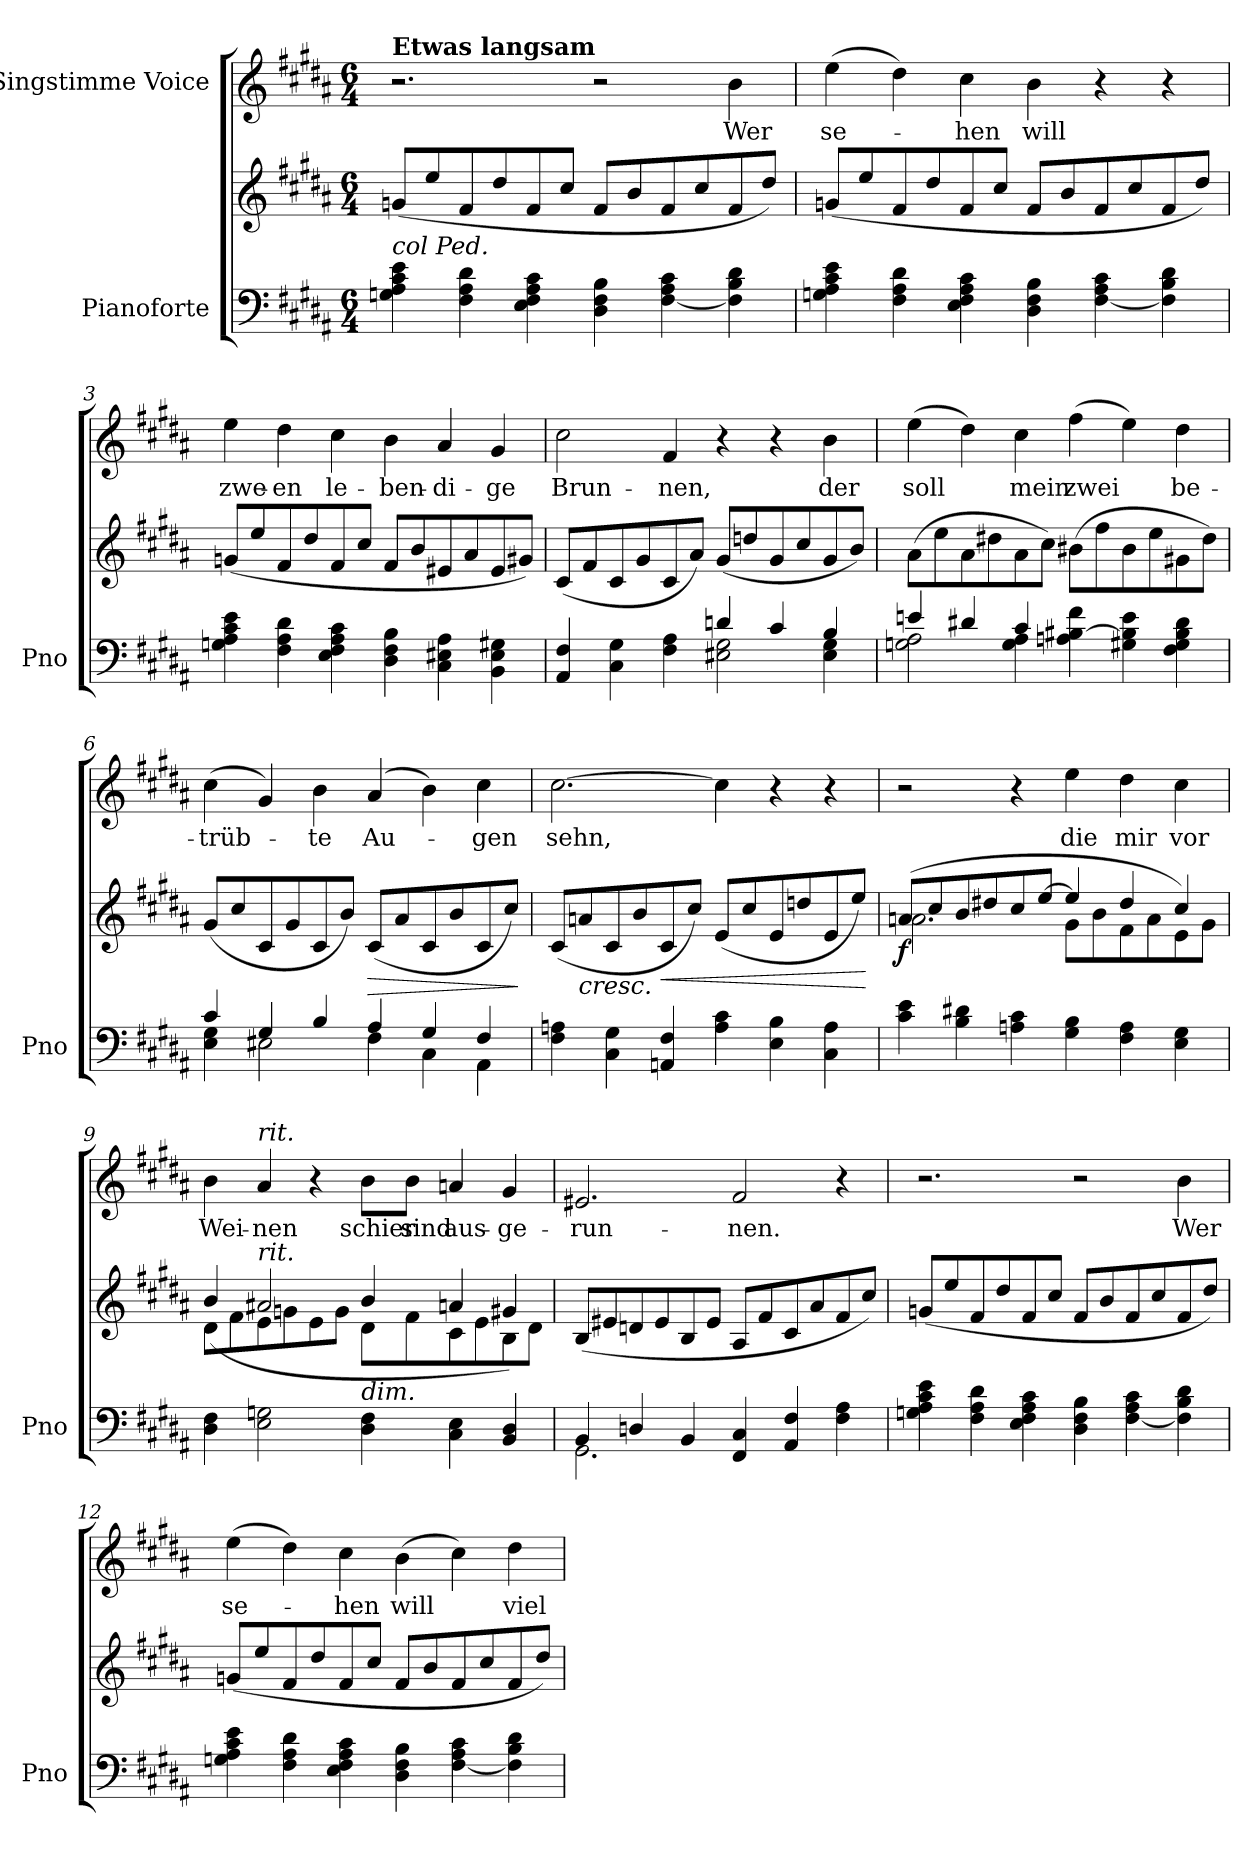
**kern	**kern	**dynam	**kern	**text
*part2	*part2	*part2	*part1	*part1
*staff3	*staff2	*staff2/3	*staff1	*staff1
*I"Pianoforte	*	*	*I"Singstimme Voice	*
*I'Pno	*	*	*	*
*clefF4	*clefG2	*	*clefG2	*
*k[f#c#g#d#a#]	*k[f#c#g#d#a#]	*	*k[f#c#g#d#a#]	*
*M6/4	*M6/4	*	*M6/4	*
=1	=1	=1	=1	=1
!	!	!	!LO:TX:a:B:t=Etwas langsam	!
!LO:TX:i:t=col Ped.	!	!	!	!
!	!	!LO:DY:a	!	!
!	!	!LO:DY:n=1:a	!	!
4Gn\ 4A#\ 4c#\ 4e\	(8gn/L	p other-dynamics	2.r	.
.	8ee/	.	.	.
4F#\ 4A#\ 4d#\	8f#/	.	.	.
.	8dd#/	.	.	.
4E\ 4F#\ 4A#\ 4c#\	8f#/	.	.	.
.	8cc#/J	.	.	.
4D#\ 4F#\ 4B\	8f#/L	.	2r	.
.	8b/	.	.	.
[4F#\ 4A#\ 4c#\	8f#/	.	.	.
.	8cc#/	.	.	.
4F#\] 4B\ 4d#\	8f#/	.	4b\	Wer
.	8dd#/J)	.	.	.
=2	=2	=2	=2	=2
4Gn\ 4A#\ 4c#\ 4e\	(8gn/L	.	(4ee\	se-
.	8ee/	.	.	.
4F#\ 4A#\ 4d#\	8f#/	.	4dd#\)	.
.	8dd#/	.	.	.
4E\ 4F#\ 4A#\ 4c#\	8f#/	.	4cc#\	-hen
.	8cc#/J	.	.	.
4D#\ 4F#\ 4B\	8f#/L	.	4b\	will
.	8b/	.	.	.
[4F#\ 4A#\ 4c#\	8f#/	.	4r	.
.	8cc#/	.	.	.
4F#\] 4B\ 4d#\	8f#/	.	4r	.
.	8dd#/J)	.	.	.
=3	=3	=3	=3	=3
4Gn\ 4A#\ 4c#\ 4e\	(8gn/L	.	4ee\	zwe-
.	8ee/	.	.	.
4F#\ 4A#\ 4d#\	8f#/	.	4dd#\	-en
.	8dd#/	.	.	.
4E\ 4F#\ 4A#\ 4c#\	8f#/	.	4cc#\	le-
.	8cc#/J	.	.	.
4D#\ 4F#\ 4B\	8f#/L	.	4b\	-ben-
.	8b/	.	.	.
4C#\ 4E#X\ 4A#\	8e#X/	.	4a#/	-di-
.	8a#/	.	.	.
4BB\ 4E#\ 4G#i\	8e#/	.	4g#/	-ge
.	8g#i/J)	.	.	.
=4	=4	=4	=4	=4
*^	*	*	*	*
4AA#/ 4F#/	2.ryy	(8c#/L	.	2cc#\	Brun-
.	.	8f#/	.	.	.
4C#\ 4G#\	.	8c#/	.	.	.
.	.	8g#/	.	.	.
4F#\ 4A#\	.	8c#/	.	4f#/	-nen,
.	.	8a#/J)	.	.	.
2E#X\ 2G#\	4dn/	(8g#/L	.	4r	.
.	.	8ddn/	.	.	.
.	4c#/	8g#/	.	4r	.
.	.	8cc#/	.	.	.
4E#\ 4G#\	4B/	8g#/	.	4b\	der
.	.	8b/J)	.	.	.
=5	=5	=5	=5	=5	=5
2Gn\ 2A#\	4en/	(8a#\L	.	(4ee\	soll
.	.	8ee\	.	.	.
.	4d#X/	8a#\	.	4dd#\)	.
.	.	8dd#X\	.	.	.
4G\ 4A#\	4c#/	8a#\	.	4cc#\	mein
.	.	8cc#\J)	.	.	.
4An\ [>4B#X\ 4f#\	2.ryy	(8b#X\L	.	(4ff#\	zwei
.	.	8ff#\	.	.	.
4G#X\ 4B#\] 4e\	.	8b#\	.	4ee\)	.
.	.	8ee\	.	.	.
4F#\ 4G#\ 4B#\ 4d#\	.	8g#X\	.	4dd#\	be-
.	.	8dd#\J)	.	.	.
=6	=6	=6	=6	=6	=6
4c#/	4E\ 4G#\	(8g#/L	.	(4cc#\	-trüb-
.	.	8cc#/	.	.	.
4G#/	2E#X\	8c#/	.	4g#/)	.
.	.	8g#/	.	.	.
4B/	.	8c#/	.	4b\	-te
.	.	8b/J)	.	.	.
!	!	!	!LO:HP:b	!	!
4A#/	4F#\	(8c#/L	>	(4a#/	Au-
.	.	8a#/	.	.	.
4G#/	4C#\	8c#/	.	4b\)	.
.	.	8b/	.	.	.
4F#/	4AA#\	8c#/	.	4cc#\	-gen
.	.	8cc#/J)	.	.	.
*v	*v	*	*	*	*
.	.	]	.	.
=7	=7	=7	=7	=7
4F#\ 4An\	(8c#/L	.	[2.cc#\	sehn,
!	!	!LO:HP:b	!	!
.	8an/	<	.	.
4C#\ 4G#\	8c#/	.	.	.
.	8b/	.	.	.
!	!	!LO:HP:b	!	!
4AAn/ 4F#/	8c#/	<	.	.
.	8cc#/J)	.	.	.
4A\ 4c#\	(8e/L	.	4cc#\]	.
.	8cc#/	.	.	.
4E\ 4B\	8e/	.	4r	.
.	8ddn/	.	.	.
4C#\ 4A\	8e/	.	4r	.
.	8ee/J)	.	.	.
.	.	[	.	.
=8	=8	=8	=8	=8
*	*^	*	*	*
!	!	!	!LO:DY:b	!	!
4c#\ 4e\	(8an/L	2.a\	f	2r	.
.	8cc#/	.	.	.	.
4B\ 4d#X\	8b/	.	.	.	.
.	8dd#X/	.	.	.	.
4An\ 4c#\	8cc#/	.	.	4r	.
.	[8ee/J	.	.	.	.
4G#\ 4B\	4ee/]	8g#\L	[	4ee\	die
.	.	8b\	.	.	.
4F#\ 4A\	4dd#/	8f#\	.	4dd#\	mir
.	.	8a\	.	.	.
4E\ 4G#\	4cc#/)	8e\	.	4cc#\	vor
.	.	8g#\J	.	.	.
=9	=9	=9	=9	=9	=9
4D#\ 4F#\	8d#\L	(>4b/	.	4b\	Wei-
.	8f#\	.	.	.	.
!	!	!	!	!LO:TX:i:t=rit.	!
!	!LO:TX:i:t=rit.	!	!	!	!
2E\ 2Gn\	8e\	2a#X/	.	4a#/	-nen
.	8gn\	.	.	.	.
.	8e\	.	.	4r	.
.	(8g\J	.	.	.	.
!	!LO:TX:b:i:t=dim.	!	!	!	!
4D#\ 4F#\	8d#\L	4b/	.	8b\L	schier
.	8f#\	.	.	8b\J	sind
4C#\ 4E\	8c#\	4an/	.	4an/	aus-
.	8e\	.	.	.	.
4BB/ 4D#/	8B\	4g#X/)	.	4g#/	-ge-
.	8d#\J	.	.	.	.
*	*v	*v	*	*	*
=10	=10	=10	=10	=10
*^	*	*	*	*
4BB/	2.GG#\	(8B/L	.	2.e#X/	run-
.	.	8e#X/	.	.	.
4Dn/	.	8dn/	.	.	.
.	.	8e#/	.	.	.
4BB/	.	8B/	.	.	.
.	.	8e#/J	.	.	.
4FF#/ 4C#/	2.ryy	8A#/L	.	2f#/	-nen.
.	.	8f#/	.	.	.
4AA#/ 4F#/	.	8c#/	.	.	.
.	.	8a#/	.	.	.
4F#\ 4A#\	.	8f#/	.	4r	.
.	.	8cc#/J)	.	.	.
*v	*v	*	*	*	*
=11	=11	=11	=11	=11
4Gn\ 4A#\ 4c#\ 4e\	(8gn/L	.	2.r	.
.	8ee/	.	.	.
4F#\ 4A#\ 4d#\	8f#/	.	.	.
.	8dd#/	.	.	.
4E\ 4F#\ 4A#\ 4c#\	8f#/	.	.	.
.	8cc#/J	.	.	.
4D#\ 4F#\ 4B\	8f#/L	.	2r	.
.	8b/	.	.	.
[4F#\ 4A#\ 4c#\	8f#/	.	.	.
.	8cc#/	.	.	.
4F#\] 4B\ 4d#\	8f#/	.	4b\	Wer
.	8dd#/J)	.	.	.
=12	=12	=12	=12	=12
4Gn\ 4A#\ 4c#\ 4e\	(8gn/L	.	(4ee\	se-
.	8ee/	.	.	.
4F#\ 4A#\ 4d#\	8f#/	.	4dd#\)	.
.	8dd#/	.	.	.
4E\ 4F#\ 4A#\ 4c#\	8f#/	.	4cc#\	-hen
.	8cc#/J	.	.	.
4D#\ 4F#\ 4B\	8f#/L	.	(4b\	will
.	8b/	.	.	.
[4F#\ 4A#\ 4c#\	8f#/	.	4cc#\)	.
.	8cc#/	.	.	.
4F#\] 4B\ 4d#\	8f#/	.	4dd#\	viel
.	8dd#/J)	.	.	.
=	=	=	=	=
*-	*-	*-	*-	*-
